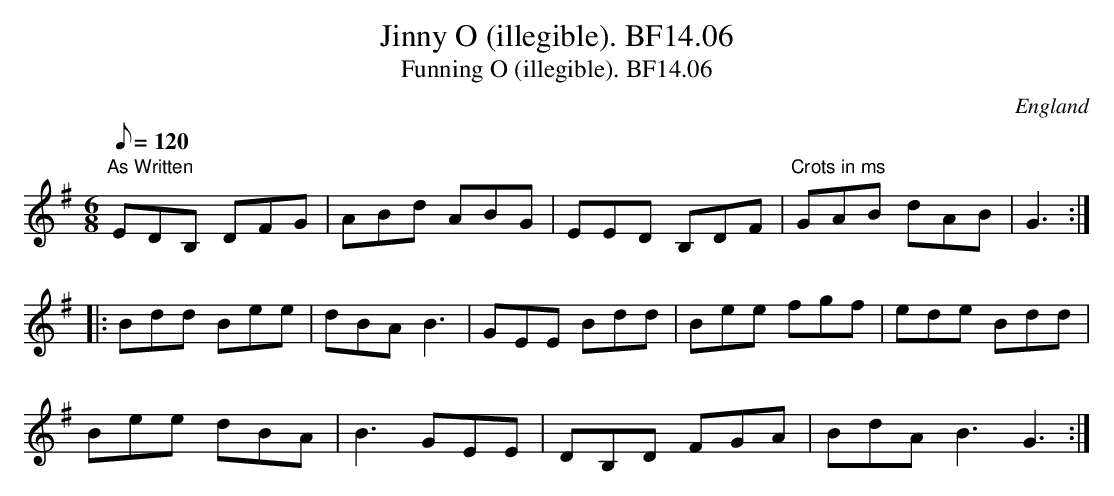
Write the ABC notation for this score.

X:1
T:Jinny O (illegible). BF14.06
T:Funning O (illegible). BF14.06
M:6/8
L:1/8
Q:120
O:England
K:G major
"As Written"EDB, DFG|ABd ABG|EED B,DF|"Crots in ms"GAB dAB|G3:|!
|:Bdd Bee|dBA B3|GEE Bdd|Bee fgf|ede Bdd|!
Bee dBA|B3GEE|DB,D FGA|BdA  B3G3:|]
